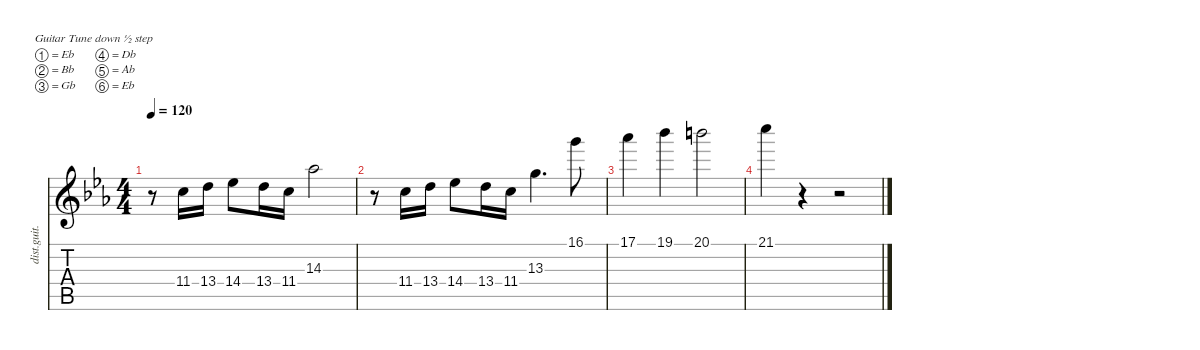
\defaultSystemsLayout 4
\hideDynamics
\bracketExtendMode nobrackets
\otherSystemsTrackNameOrientation horizontal
\track ("Lead" "dist.guit.") {mute instrument distortionguitar}
\staff {score tabs}
\tuning (Eb4 Bb3 Gb3 Db3 Ab2 Eb2)
\ts (4 4)
\tempo 120
\clef g2
\ks eb
r.8{dy f beam Down} 11.4{acc forcenatural}.16{beam Down} 13.4{acc forcenatural}.16{beam Down} 14.4{acc b}.8{beam Down} 13.4{acc forcenatural}.16{beam Down} 11.4{acc forcenatural}.16{beam Down} 14.3{acc b}.2{beam Down} |
r.8{beam Down} 11.4{acc forcenatural}.16{beam Down} 13.4{acc forcenatural}.16{beam Down} 14.4{acc b}.8{beam Down} 13.4{acc forcenatural}.16{beam Down} 11.4{acc forcenatural}.16{beam Down} 13.3{acc forcenatural}.4{d beam Down} 16.1{acc forcenatural}.8{beam Down} |
17.1{acc b}.4{beam Down} 19.1{acc b}.4{beam Down} 20.1{acc forcenatural}.2{beam Down} |
21.1{acc forcenatural}.4{beam Down} r.4{beam Down} r.2{beam Down}
